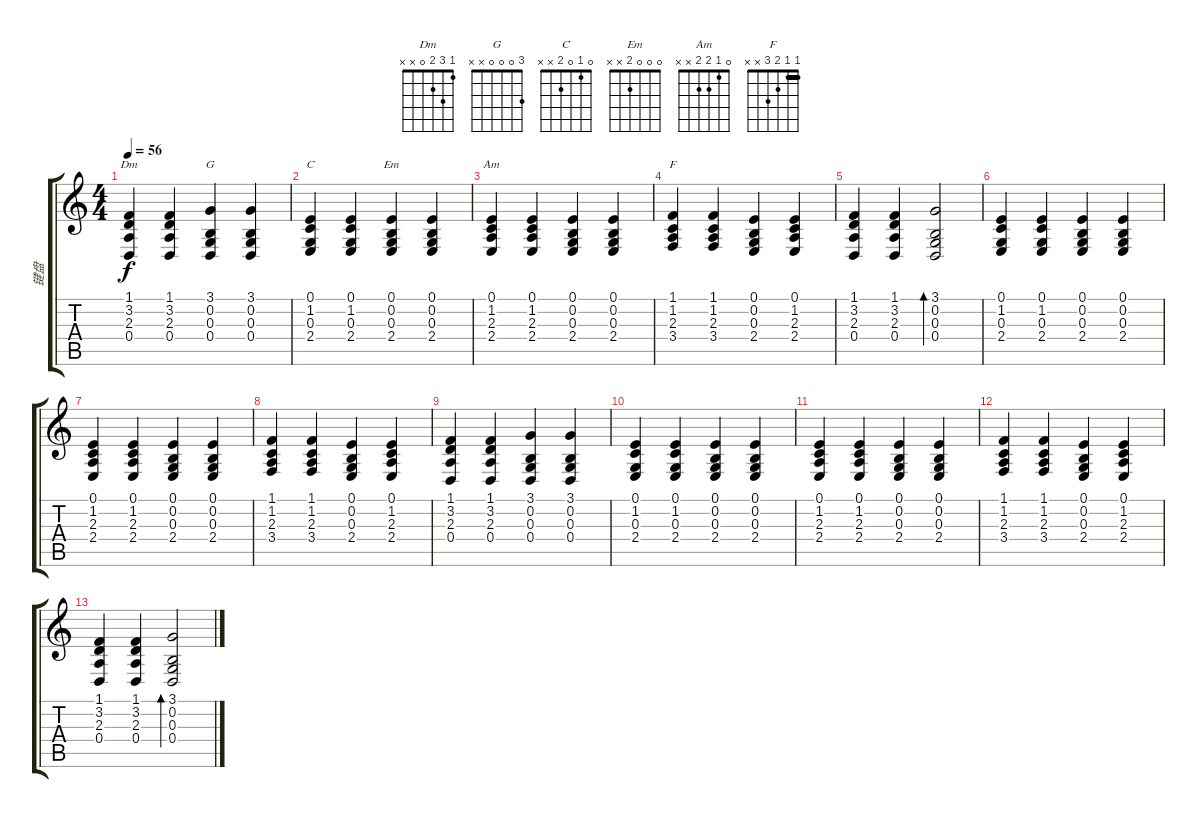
\track ("键盘" "键盘") {instrument acousticgrandpiano}
\staff {score tabs}
\tuning (E4 B3 G3 D3 A2 E2) {hide}
\chord ("Dm" 1 3 2 0 x x)
\chord ("G" 3 0 0 0 x x)
\chord ("C" 0 1 0 2 x x)
\chord ("Em" 0 0 0 2 x x)
\chord ("Am" 0 1 2 2 x x)
\chord ("F" 1 1 2 3 x x) {barre 1}
\ts (4 4)
\tempo 56
\clef g2
\ks c
(1.1 3.2 2.3 0.4).4{ch "Dm" dy f} (1.1 3.2 2.3 0.4).4 (3.1 0.2 0.3 0.4).4{ch "G"} (3.1 0.2 0.3 0.4).4 |
(0.1 1.2 0.3 2.4).4{ch "C"} (0.1 1.2 0.3 2.4).4 (0.1 0.2 0.3 2.4).4{ch "Em"} (0.1 0.2 0.3 2.4).4 |
(0.1 1.2 2.3 2.4).4{ch "Am"} (0.1 1.2 2.3 2.4).4 (0.1 0.2 0.3 2.4).4 (0.1 0.2 0.3 2.4).4 |
(1.1 1.2 2.3 3.4).4{ch "F"} (1.1 1.2 2.3 3.4).4 (0.1 0.2 0.3 2.4).4 (0.1 1.2 2.3 2.4).4 |
(1.1 3.2 2.3 0.4).4 (1.1 3.2 2.3 0.4).4 (3.1 0.2 0.3 0.4).2{bd 480} |
(0.1 1.2 0.3 2.4).4 (0.1 1.2 0.3 2.4).4 (0.1 0.2 0.3 2.4).4 (0.1 0.2 0.3 2.4).4 |
(0.1 1.2 2.3 2.4).4 (0.1 1.2 2.3 2.4).4 (0.1 0.2 0.3 2.4).4 (0.1 0.2 0.3 2.4).4 |
(1.1 1.2 2.3 3.4).4 (1.1 1.2 2.3 3.4).4 (0.1 0.2 0.3 2.4).4 (0.1 1.2 2.3 2.4).4 |
(1.1 3.2 2.3 0.4).4 (1.1 3.2 2.3 0.4).4 (3.1 0.2 0.3 0.4).4 (3.1 0.2 0.3 0.4).4 |
(0.1 1.2 0.3 2.4).4 (0.1 1.2 0.3 2.4).4 (0.1 0.2 0.3 2.4).4 (0.1 0.2 0.3 2.4).4 |
(0.1 1.2 2.3 2.4).4 (0.1 1.2 2.3 2.4).4 (0.1 0.2 0.3 2.4).4 (0.1 0.2 0.3 2.4).4 |
(1.1 1.2 2.3 3.4).4 (1.1 1.2 2.3 3.4).4 (0.1 0.2 0.3 2.4).4 (0.1 1.2 2.3 2.4).4 |
(1.1 3.2 2.3 0.4).4 (1.1 3.2 2.3 0.4).4 (3.1 0.2 0.3 0.4).2{bd 480}
